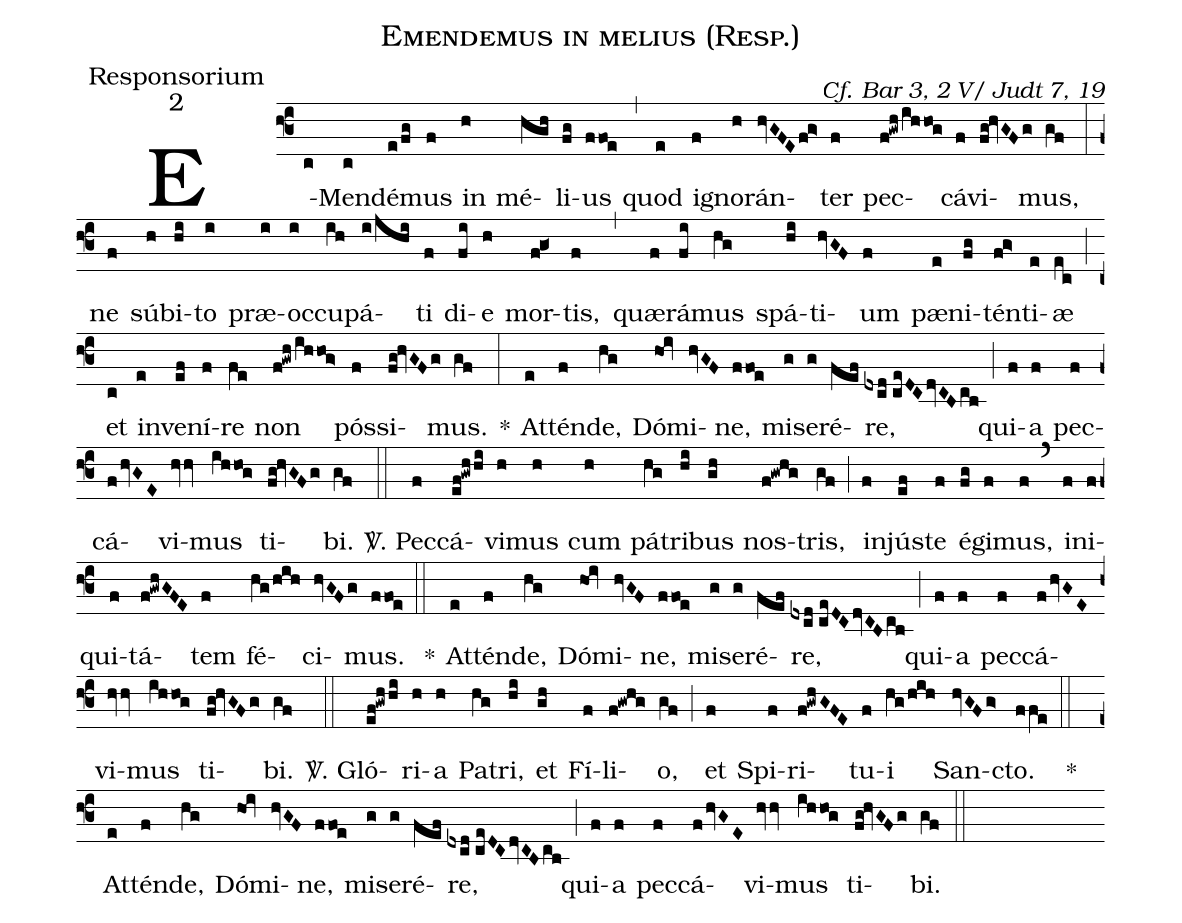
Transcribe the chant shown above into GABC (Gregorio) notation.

name:Emendemus in melius (Resp.);
office-part:Responsorium;
mode:2;
commentary:Cf. Bar 3, 2 V/ Judt 7, 19;
%%
(f3)E(c)Men(c)dé(e/fg)mus(f) in(h) mé(hgh)li(fg)us(ffoe) (,) quod(e) i(f)gno(h)rán(hvGFEfg>)ter(f) pec(f!gwh/ihhog)cá(f)vi(fg!hvGFg)mus,(gf) (:) ne(f) súb(h)i(hi)to(i) præ(i)oc(i)cu(ih)pá(i/jhi)ti(f) di(fi)e(h) mor(fg<)tis,(f) (,) quæ(f)rá(fi)mus(hg) spá(hi)ti(hvGF)um(f) pæ(e)ni(fg)tén(fg>)ti(e)æ(ec) (;) et(c) in(e)ve(ef)ní(f)re(fe) non(f!gwh/ihhog>) pós(f)si(fg!hvGFg)mus.(gf) *(:) At(e)tén(f)de,(hg) Dó(hoi)mi(hvGF)ne,(ffoe) mi(g)se(g)ré(fef)re,(dxcd//ceDCdvCBcb) (;) qui(f)a(f) pec(f)cá(f/hvGE)vi(hvhv)mus(ihhog) ti(fg!hvGFg)bi.(gf) (::)

<sp>V/</sp>. Pec(f)cá(ef!gwhhi)vi(h)mus(h) cum(h) pá(hg)tri(hi)bus(gh) nos(f!gwhg)tris,(gf) (;)  in(f)jús(ef)te(f) é(fg)gi(f)mus,(f) (`) in(f)i(f)qui(f)tá(f!gwhGFE)tem(f) fé(hg/hih)ci(hvGFg)mus.(ffoe) (::)
*() At(e)tén(f)de,(hg) Dó(hoi)mi(hvGF)ne,(ffoe) mi(g)se(g)ré(fef)re,(dxcd//ceDCdvCBcb) (;) qui(f)a(f) pec(f)cá(f/hvGE)vi(hvhv)mus(ihhog) ti(fg!hvGFg)bi.(gf) (::)

<sp>V/</sp>. Gló(ef!gwh/hi)ri(h)a(h) Pa(hg)tri,(hi) et(gh) Fí(f)li(f!gwhg)o,(gf) (;)et(f) Spi(f)ri(f!gwhG!FE)tu(f)i(hg/hih) San(hvGFg>)cto.(ffe) (::)
*() At(e)tén(f)de,(hg) Dó(hoi)mi(hvGF)ne,(ffoe) mi(g)se(g)ré(fef)re,(dxcd//ceDCdvCBcb) (;) qui(f)a(f) pec(f)cá(f/hvGE)vi(hvhv)mus(ihhog) ti(fg!hvGFg)bi.(gf) (::)
